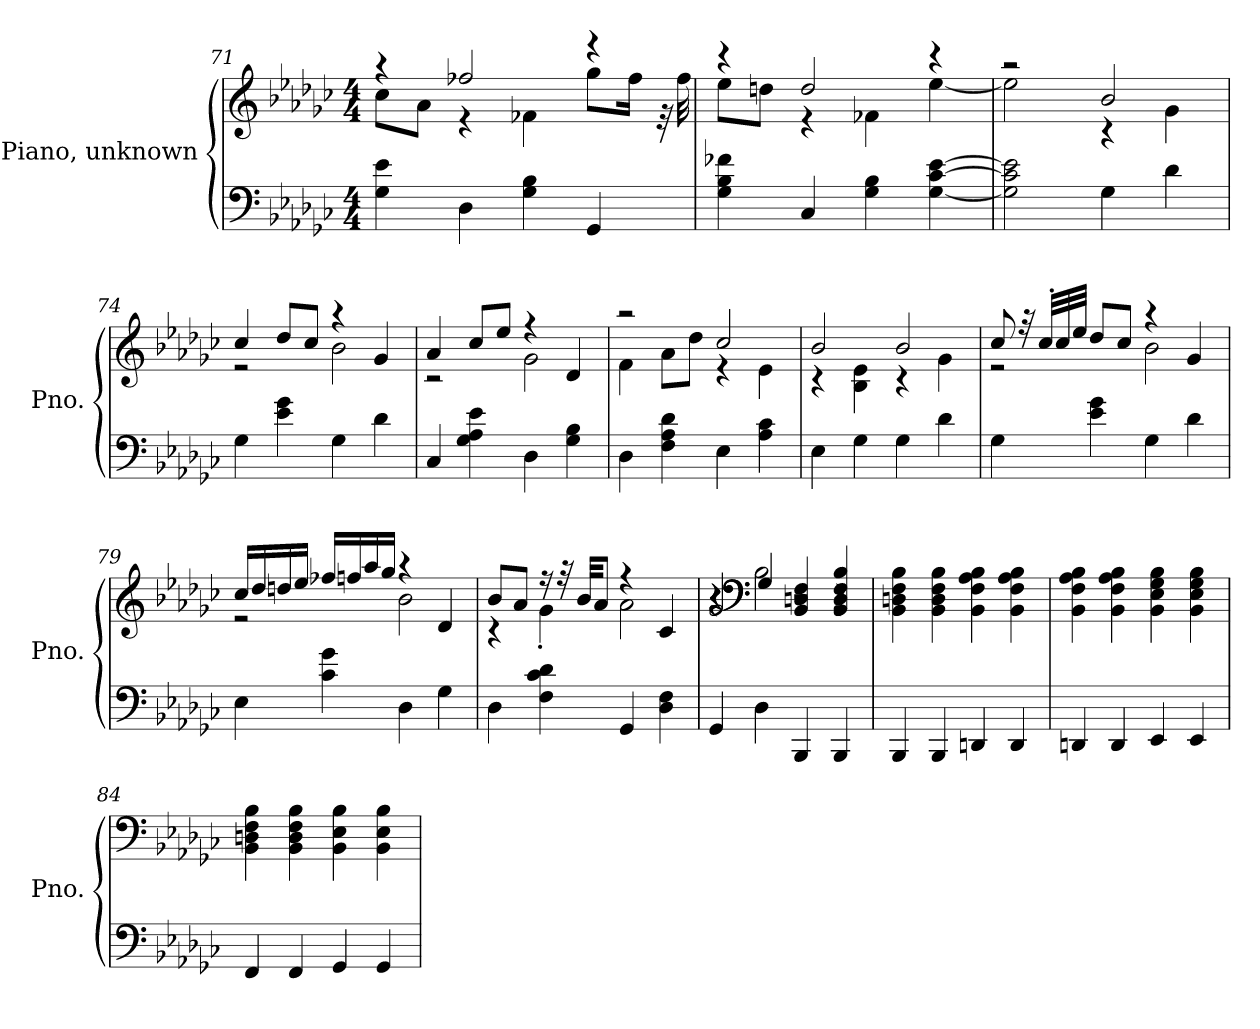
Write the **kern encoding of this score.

**kern	**kern
*part1	*part1
*staff2	*staff1
*I"Piano, unknown	*
*I'Pno.	*
!!LO:LB:g=z
*clefF4	*clefG2
*k[b-e-a-d-g-c-]	*k[b-e-a-d-g-c-]
*M4/4	*M4/4
=71	=71
*	*^
4G-\ 4e-\	4r	8cc-\L
.	.	8a-\J
4D-\	2ff-X/	4r
4G-\ 4B-\	.	4f-X\
4GG-/	4r	8gg-\L
.	.	16ff-\Jk
.	.	32r
.	.	32ff-\
=72	=72	=72
4G-\ 4B-\ 4f-X\	4r	8ee-\L
.	.	8ddn\J
4C-/	2dd/	4r
4G-\ 4B-\	.	4f-X\
[4G-\ [4c-\ [4e-\	4r	[4ee-\
=73	=73	=73
2G-\] 2c-\] 2e-\]	2r	2ee-\]
4G-\	2b-/	4r
4d-\	.	4g-\
=74	=74	=74
4G-\	4cc-/	2r
4e-\ 4g-\	8dd-/L	.
.	8cc-/J	.
4G-\	4r	2b-\
4d-\	4g-/	.
=75	=75	=75
4C-/	4a-/	2r
4G-\ 4A-\ 4e-\	8cc-/L	.
.	8ee-/J	.
4D-\	4r	2g-\
4G-\ 4B-\	4d-/	.
=76	=76	=76
4D-\	2r	4f\
4F\ 4A-\ 4d-\	.	8a-\L
.	.	8dd-\J
4E-\	2cc-/	4r
4A-\ 4c-\	.	4e-\
!!LO:LB:g=z	!!
=77	=77	=77
4E-\	2b-/	4r
4G-\	.	4B-\ 4e-\
4G-\	2b-/	4r
4d-\	.	4g-\
=78	=78	=78
4G-\	8cc-/	2r
.	32r	.
.	32cc-'/LLL	.
.	32cc-/	.
.	32ee-/JJJ	.
4e-\ 4g-\	8dd-/L	.
.	8cc-/J	.
4G-\	4r	2b-\
4d-\	4g-/	.
=79	=79	=79
4E-\	16cc-/LL	2r
.	16dd-/	.
.	16ddn/	.
.	16ee-/JJ	.
4c-\ 4g-\	16ff-X/LL	.
.	16ffn/	.
.	16aa-/	.
.	16gg-/JJ	.
4D-\	4r	2b-\
4G-\	4d-/	.
=80	=80	=80
4D-\	8b-/L	4r
.	8a-/J	.
4F\ 4c-\ 4d-\	16r	4g-'\
.	32r	.
.	32b-/KKL	.
.	8a-/J	.
4GG-/	4r	2a-\
4D-\ 4F\	4c-/	.
!!LO:LB:g=z
=81	=81	=81
*	*	*^
4GG-/	2g-/	4r	4r
*	*clefF4	*	*
4D-\	.	2B-\	4G-/
4BBB-/	2r	.	4BB-/ 4Dn/ 4F/
4BBB-/	.	4r	4BB-/ 4D/ 4F/ 4B-/
*	*v	*v	*v
=82	=82
4BBB-/	4BB-\ 4Dn\ 4F\ 4B-\
4BBB-/	4BB-\ 4D\ 4F\ 4B-\
4DDn/	4BB-\ 4F\ 4A-\ 4B-\
4DD/	4BB-\ 4F\ 4A-\ 4B-\
=83	=83
4DDn/	4BB-\ 4F\ 4A-\ 4B-\
4DD/	4BB-\ 4F\ 4A-\ 4B-\
4EE-/	4BB-\ 4E-\ 4G-\ 4B-\
4EE-/	4BB-\ 4E-\ 4G-\ 4B-\
=84	=84
4FF/	4BB-\ 4Dn\ 4F\ 4B-\
4FF/	4BB-\ 4D\ 4F\ 4B-\
4GG-/	4BB-\ 4E-\ 4B-\
4GG-/	4BB-\ 4E-\ 4B-\
=	=
*-	*-
